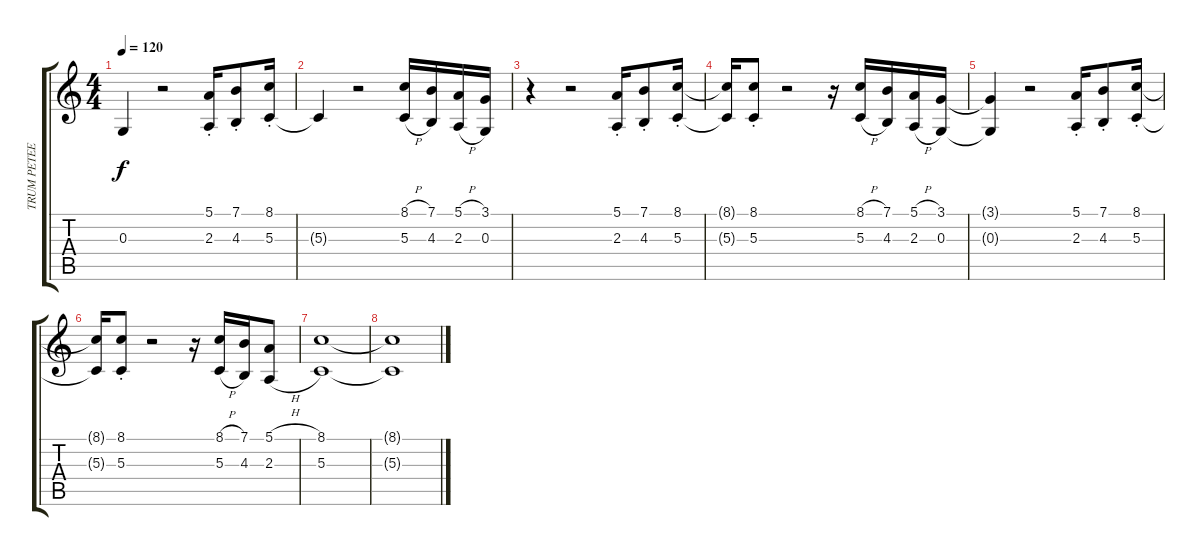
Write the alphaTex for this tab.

\track ("TRUM PETEER" "TRUM PETEE") {instrument trumpet}
\staff {score tabs}
\tuning (E4 B3 G3 D3 A2 E2) {hide}
\ts (4 4)
\tempo 120
\clef g2
\ks c
0.3{t}.4{dy f} r.2 (5.1{st} 2.3{st}).16 (7.1{st} 4.3{st}).8 (8.1{st} 5.3).16 |
5.3{t}.4 r.2 (8.1{h} 5.3{h}).16 (7.1 4.3).16 (5.1{h} 2.3{h}).16 (3.1 0.3).16 |
r.4 r.2 (5.1{st} 2.3{st}).16 (7.1{st} 4.3{st}).8 (8.1{st} 5.3{st}).16 |
(8.1{t} 5.3{t}).16 (8.1{st} 5.3{st}).8 r.2 r.16 (8.1{h} 5.3{h}).16 (7.1 4.3).16 (5.1{h} 2.3{h}).16 (3.1 0.3).16 |
(3.1{t} 0.3{t}).4 r.2 (5.1{st} 2.3{st}).16 (7.1{st} 4.3{st}).8 (8.1{st} 5.3{st}).16 |
(8.1{t} 5.3{t}).16 (8.1{st} 5.3{st}).8 r.2 r.16 (8.1{h} 5.3{h}).16 (7.1 4.3).16 (5.1{h} 2.3{h}).8 |
(8.1 5.3).1 |
(8.1{t} 5.3{t}).1
